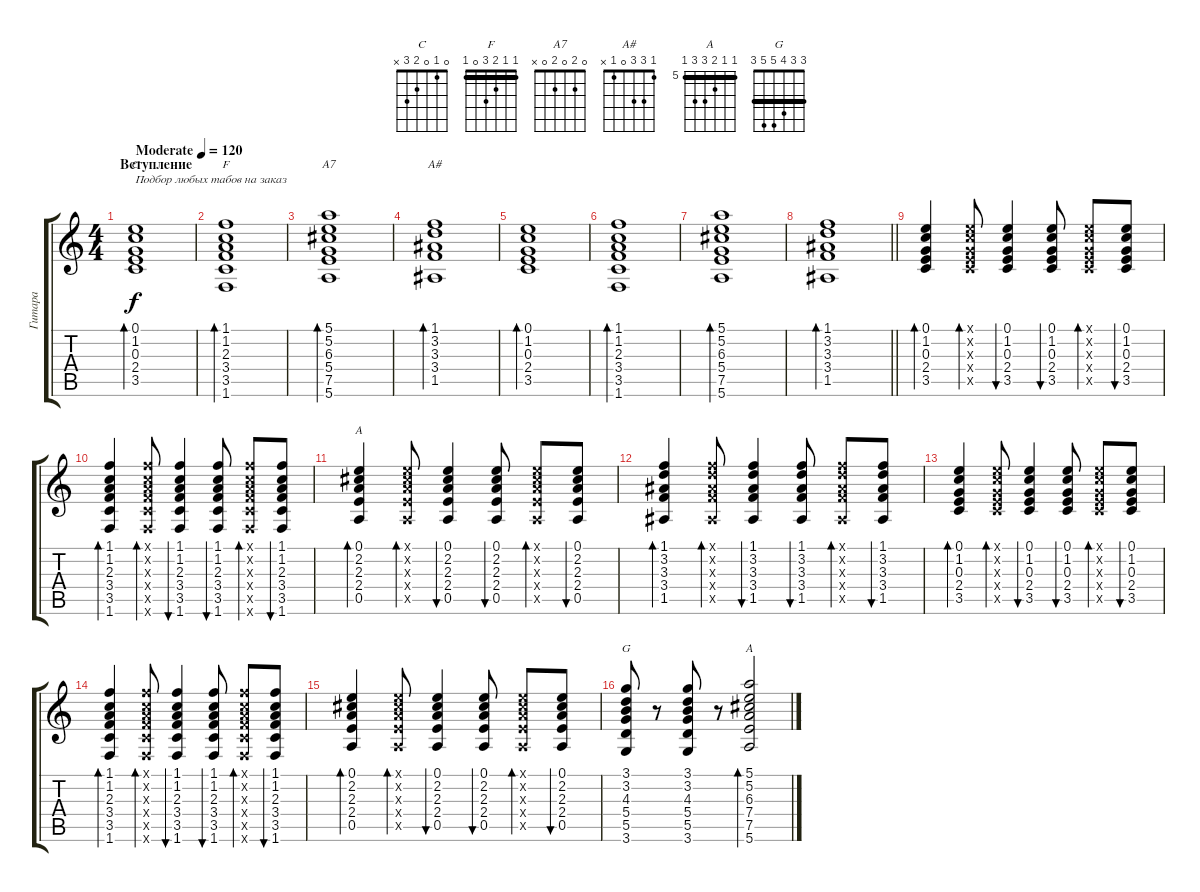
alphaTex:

\track ("Гитара" "Гитара") {instrument acousticguitarsteel}
\staff {score tabs}
\tuning (E4 B3 G3 D3 A2 E2) {hide}
\chord ("C" 0 1 0 2 3 x)
\chord ("F" 1 1 2 3 0 1) {barre 1}
\chord ("A7" 0 2 0 2 0 x)
\chord ("A#" 1 3 3 0 1 x)
\chord ("A" 0 2 2 2 0 x)
\chord ("G" 3 3 4 5 5 3) {barre 3}
\chord ("A" 5 5 6 7 7 5) {firstfret 5 barre 5}
\ts (4 4)
\section ("" "Вступление")
\tempo (120 "Moderate")
\clef g2
\ks c
(0.1 1.2 0.3 2.4 3.5).1{bd 60 ch "C" txt "Подбор любых табов на заказ" dy f instrument acousticguitarsteel} |
(1.1 1.2 2.3 3.4 3.5 1.6).1{bd 60 ch "F"} |
(5.1 5.2 6.3 5.4 7.5 5.6).1{bd 60 ch "A7"} |
(1.1 3.2 3.3 3.4 1.5).1{bd 60 ch "A#"} |
(0.1 1.2 0.3 2.4 3.5).1{bd 60} |
(1.1 1.2 2.3 3.4 3.5 1.6).1{bd 60} |
(5.1 5.2 6.3 5.4 7.5 5.6).1{bd 60} |
\barLineRight lightlight
(1.1 3.2 3.3 3.4 1.5).1{bd 60} |
\section ("" "")
(0.1 1.2 0.3 2.4 3.5).4{bd 60} (0.1{x} 1.2{x} 0.3{x} 2.4{x} 3.5{x}).8{bd 60} (0.1 1.2 0.3 2.4 3.5).4{bu 60} (0.1 1.2 0.3 2.4 3.5).8{bu 60} (0.1{x} 1.2{x} 0.3{x} 2.4{x} 3.5{x}).8{bd 60} (0.1 1.2 0.3 2.4 3.5).8{bu 60} |
(1.1 1.2 2.3 3.4 3.5 1.6).4{bd 60} (1.1{x} 1.2{x} 2.3{x} 3.4{x} 3.5{x} 1.6{x}).8{bd 60} (1.1 1.2 2.3 3.4 3.5 1.6).4{bu 60} (1.1 1.2 2.3 3.4 3.5 1.6).8{bu 60} (1.1{x} 1.2{x} 2.3{x} 3.4{x} 3.5{x} 1.6{x}).8{bd 60} (1.1 1.2 2.3 3.4 3.5 1.6).8{bu 60} |
(0.1 2.2 2.3 2.4 0.5).4{bd 60 ch "A"} (0.1{x} 2.2{x} 2.3{x} 2.4{x} 0.5{x}).8{bd 60} (0.1 2.2 2.3 2.4 0.5).4{bu 60} (0.1 2.2 2.3 2.4 0.5).8{bu 60} (0.1{x} 2.2{x} 2.3{x} 2.4{x} 0.5{x}).8{bd 60} (0.1 2.2 2.3 2.4 0.5).8{bu 60} |
(1.1 3.2 3.3 3.4 1.5).4{bd 60} (1.1{x} 3.2{x} 3.3{x} 3.4{x} 1.5{x}).8{bd 60} (1.1 3.2 3.3 3.4 1.5).4{bu 60} (1.1 3.2 3.3 3.4 1.5).8{bu 60} (1.1{x} 3.2{x} 3.3{x} 3.4{x} 1.5{x}).8{bd 60} (1.1 3.2 3.3 3.4 1.5).8{bu 60} |
(0.1 1.2 0.3 2.4 3.5).4{bd 60} (0.1{x} 1.2{x} 0.3{x} 2.4{x} 3.5{x}).8{bd 60} (0.1 1.2 0.3 2.4 3.5).4{bu 60} (0.1 1.2 0.3 2.4 3.5).8{bu 60} (0.1{x} 1.2{x} 0.3{x} 2.4{x} 3.5{x}).8{bd 60} (0.1 1.2 0.3 2.4 3.5).8{bu 60} |
(1.1 1.2 2.3 3.4 3.5 1.6).4{bd 60} (1.1{x} 1.2{x} 2.3{x} 3.4{x} 3.5{x} 1.6{x}).8{bd 60} (1.1 1.2 2.3 3.4 3.5 1.6).4{bu 60} (1.1 1.2 2.3 3.4 3.5 1.6).8{bu 60} (1.1{x} 1.2{x} 2.3{x} 3.4{x} 3.5{x} 1.6{x}).8{bd 60} (1.1 1.2 2.3 3.4 3.5 1.6).8{bu 60} |
(0.1 2.2 2.3 2.4 0.5).4{bd 60} (0.1{x} 2.2{x} 2.3{x} 2.4{x} 0.5{x}).8{bd 60} (0.1 2.2 2.3 2.4 0.5).4{bu 60} (0.1 2.2 2.3 2.4 0.5).8{bu 60} (0.1{x} 2.2{x} 2.3{x} 2.4{x} 0.5{x}).8{bd 60} (0.1 2.2 2.3 2.4 0.5).8{bu 60} |
(3.1 3.2 4.3 5.4 5.5 3.6).8{ch "G"} r.8 (3.1 3.2 4.3 5.4 5.5 3.6).8 r.8 (5.1 5.2 6.3 7.4 7.5 5.6).2{bd 60 ch "A" volume 3}
